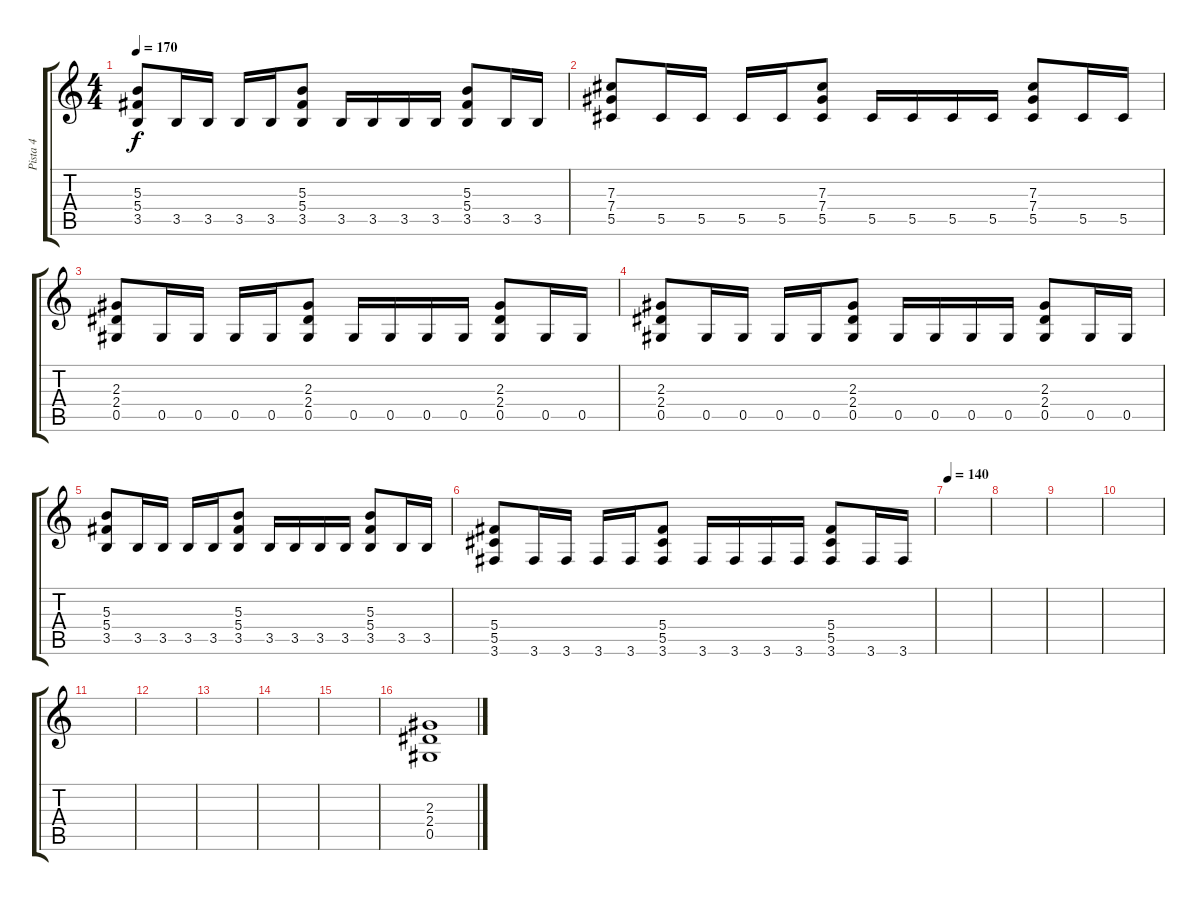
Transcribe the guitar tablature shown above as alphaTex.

\track ("Pista 4" "Pista 4") {instrument distortionguitar}
\staff {score tabs}
\tuning (Eb4 Bb3 Gb3 Db3 Ab2 Eb2) {hide}
\ts (4 4)
\tempo 170
\clef g2
\ks c
(5.3 5.4 3.5).8{dy f} 3.5.16 3.5.16 3.5.16 3.5.16 (5.3 5.4 3.5).8 3.5.16 3.5.16 3.5.16 3.5.16 (5.3 5.4 3.5).8 3.5.16 3.5.16 |
(7.3 7.4 5.5).8 5.5.16 5.5.16 5.5.16 5.5.16 (7.3 7.4 5.5).8 5.5.16 5.5.16 5.5.16 5.5.16 (7.3 7.4 5.5).8 5.5.16 5.5.16 |
(2.3 2.4 0.5).8 0.5.16 0.5.16 0.5.16 0.5.16 (2.3 2.4 0.5).8 0.5.16 0.5.16 0.5.16 0.5.16 (2.3 2.4 0.5).8 0.5.16 0.5.16 |
(2.3 2.4 0.5).8 0.5.16 0.5.16 0.5.16 0.5.16 (2.3 2.4 0.5).8 0.5.16 0.5.16 0.5.16 0.5.16 (2.3 2.4 0.5).8 0.5.16 0.5.16 |
(5.3 5.4 3.5).8 3.5.16 3.5.16 3.5.16 3.5.16 (5.3 5.4 3.5).8 3.5.16 3.5.16 3.5.16 3.5.16 (5.3 5.4 3.5).8 3.5.16 3.5.16 |
(5.4 5.5 3.6).8 3.6.16 3.6.16 3.6.16 3.6.16 (5.4 5.5 3.6).8 3.6.16 3.6.16 3.6.16 3.6.16 (5.4 5.5 3.6).8 3.6.16 3.6.16 |
\tempo 140
|
|
|
|
|
|
|
|
|
(2.3 2.4 0.5).1
